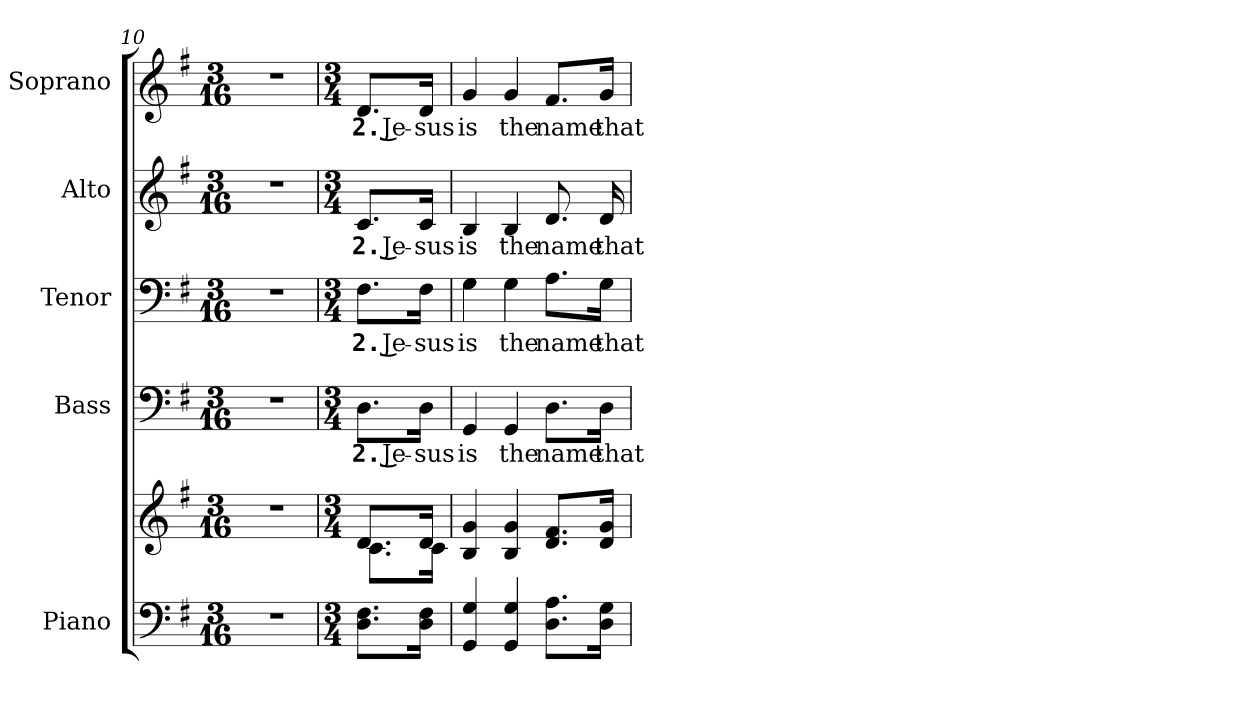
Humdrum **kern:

**kern	**kern	**kern	**text	**kern	**text	**kern	**text	**kern	**text
*part5	*part5	*part4	*part4	*part3	*part3	*part2	*part2	*part1	*part1
*staff6	*staff5	*staff4	*staff4	*staff3	*staff3	*staff2	*staff2	*staff1	*staff1
*I"Piano	*	*I"Bass	*	*I"Tenor	*	*I"Alto	*	*I"Soprano	*
*I'Pno.	*	*I'B.	*	*I'T.	*	*I'A.	*	*I'S.	*
*clefF4	*clefG2	*clefF4	*	*clefF4	*	*clefG2	*	*clefG2	*
*k[f#]	*k[f#]	*k[f#]	*	*k[f#]	*	*k[f#]	*	*k[f#]	*
*G:	*G:	*G:	*	*G:	*	*G:	*	*G:	*
*M3/16	*M3/16	*M3/16	*	*M3/16	*	*M3/16	*	*M3/16	*
=10	=10	=10	=10	=10	=10	=10	=10	=10	=10
!LO:N:vis=1	!LO:N:vis=1	!LO:N:vis=1	!	!LO:N:vis=1	!	!LO:N:vis=1	!	!LO:N:vis=1	!
8.r	8.r	8.r	.	8.r	.	8.r	.	8.r	.
!!LO:PB:g=z
=11	=11	=11	=11	=11	=11	=11	=11	=11	=11
*M3/4	*M3/4	*M3/4	*	*M3/4	*	*M3/4	*	*M3/4	*
*	*^	*	*	*	*	*	*	*	*
!	!	!	!	!LO:LY:b:color=#000000	!	!	!	!	!	!
!	!	!	!	!	!	!LO:LY:b:color=#000000	!	!	!	!
!	!	!	!	!	!	!	!	!LO:LY:b:color=#000000	!	!
!	!	!	!	!	!	!	!	!	!	!LO:LY:b:color=#000000
8.Di\ 8.F#i\L	8.di/L	8.ci\L	8.Di\L	2. Je-	8.F#i\L	2. Je-	8.ci/L	2. Je-	8.di/L	2. Je-
!	!	!	!	!LO:LY:b:color=#000000	!	!	!	!	!	!
!	!	!	!	!	!	!LO:LY:b:color=#000000	!	!	!	!
!	!	!	!	!	!	!	!	!LO:LY:b:color=#000000	!	!
!	!	!	!	!	!	!	!	!	!	!LO:LY:b:color=#000000
16Di\ 16F#i\Jk	16di/Jk	16ci\Jk	16Di\Jk	-sus	16F#i\Jk	-sus	16ci/Jk	-sus	16di/Jk	-sus
*	*v	*v	*	*	*	*	*	*	*	*
=12	=12	=12	=12	=12	=12	=12	=12	=12	=12
*	*^	*	*	*	*	*	*	*	*
!	!	!	!	!LO:LY:b:color=#000000	!	!	!	!	!	!
*	*v	*v	*	*	*	*	*	*	*	*
*	*^	*	*	*	*	*	*	*	*
!	!	!	!	!	!	!LO:LY:b:color=#000000	!	!	!	!
*	*v	*v	*	*	*	*	*	*	*	*
*	*^	*	*	*	*	*	*	*	*
!	!	!	!	!	!	!	!	!LO:LY:b:color=#000000	!	!
*	*v	*v	*	*	*	*	*	*	*	*
*	*^	*	*	*	*	*	*	*	*
!	!	!	!	!	!	!	!	!	!	!LO:LY:b:color=#000000
*	*v	*v	*	*	*	*	*	*	*	*
4GGi/ 4Gi	4Bi/ 4gi	4GGi/	is	4Gi\	is	4Bi/	is	4gi/	is
!	!	!	!LO:LY:b:color=#000000	!	!	!	!	!	!
!	!	!	!	!	!LO:LY:b:color=#000000	!	!	!	!
!	!	!	!	!	!	!	!LO:LY:b:color=#000000	!	!
!	!	!	!	!	!	!	!	!	!LO:LY:b:color=#000000
4GGi/ 4Gi	4Bi/ 4gi	4GGi/	the	4Gi\	the	4Bi/	the	4gi/	the
!	!	!	!LO:LY:b:color=#000000	!	!	!	!	!	!
!	!	!	!	!	!LO:LY:b:color=#000000	!	!	!	!
!	!	!	!	!	!	!	!LO:LY:b:color=#000000	!	!
!	!	!	!	!	!	!	!	!	!LO:LY:b:color=#000000
8.Di\ 8.Ai\L	8.di/ 8.f#i/L	8.Di\L	name	8.Ai\L	name	8.di/	name	8.f#i/L	name
!	!	!	!LO:LY:b:color=#000000	!	!	!	!	!	!
!	!	!	!	!	!LO:LY:b:color=#000000	!	!	!	!
!	!	!	!	!	!	!	!LO:LY:b:color=#000000	!	!
!	!	!	!	!	!	!	!	!	!LO:LY:b:color=#000000
16Di\ 16Gi\Jk	16di/ 16gi/Jk	16Di\Jk	that	16Gi\Jk	that	16di/	that	16gi/Jk	that
=	=	=	=	=	=	=	=	=	=
*-	*-	*-	*-	*-	*-	*-	*-	*-	*-
